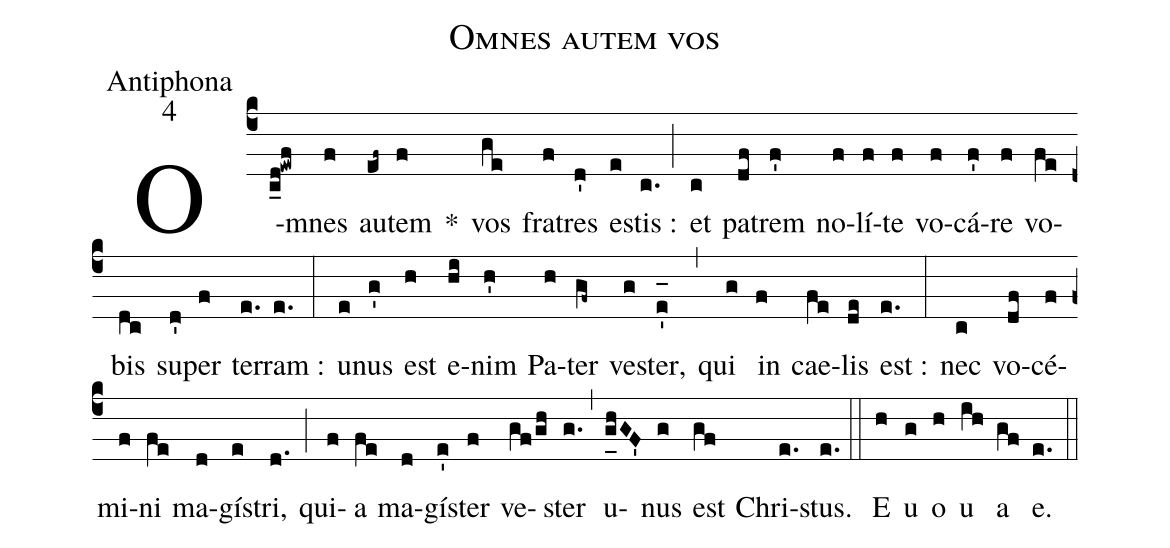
name:Omnes autem vos;
office-part:Antiphona;
mode:4;
%%
(c4) O(c_d!ewf)mnes(f) au(ef~)tem(f) *() vos(ge) fra(f)tres(d') e(e)stis :(c.) (;) et(c) pa(df)trem(f') no(f)lí(f)te(f) vo(f)cá(f')re(f) vo(fe)bis(dc) su(d')per(f) ter(e.)ram :(e.) (:) u(e)nus(g') est(h) e(hi)nim(h') Pa(h)ter(gf~) ve(g)ster,(e'_[oh:h]) (,) qui(g) in(f) cae(fe)lis(de) est :(e.) (:) nec(c) vo(df)cé(f)mi(f)ni(fe) ma(d)gí(e)stri,(d.) (;) qui(f)a(fe) ma(d)gí(e')ster(f) ve(gf/gh)ster(g.) (,) u(g_[uh:l]hGF')nus(g) est(gf) Chri(e.)stus.(e.) (::) <eu>E(h) u(g) o(h) u(ih) a(gf) e.</eu>(e.) (::)
